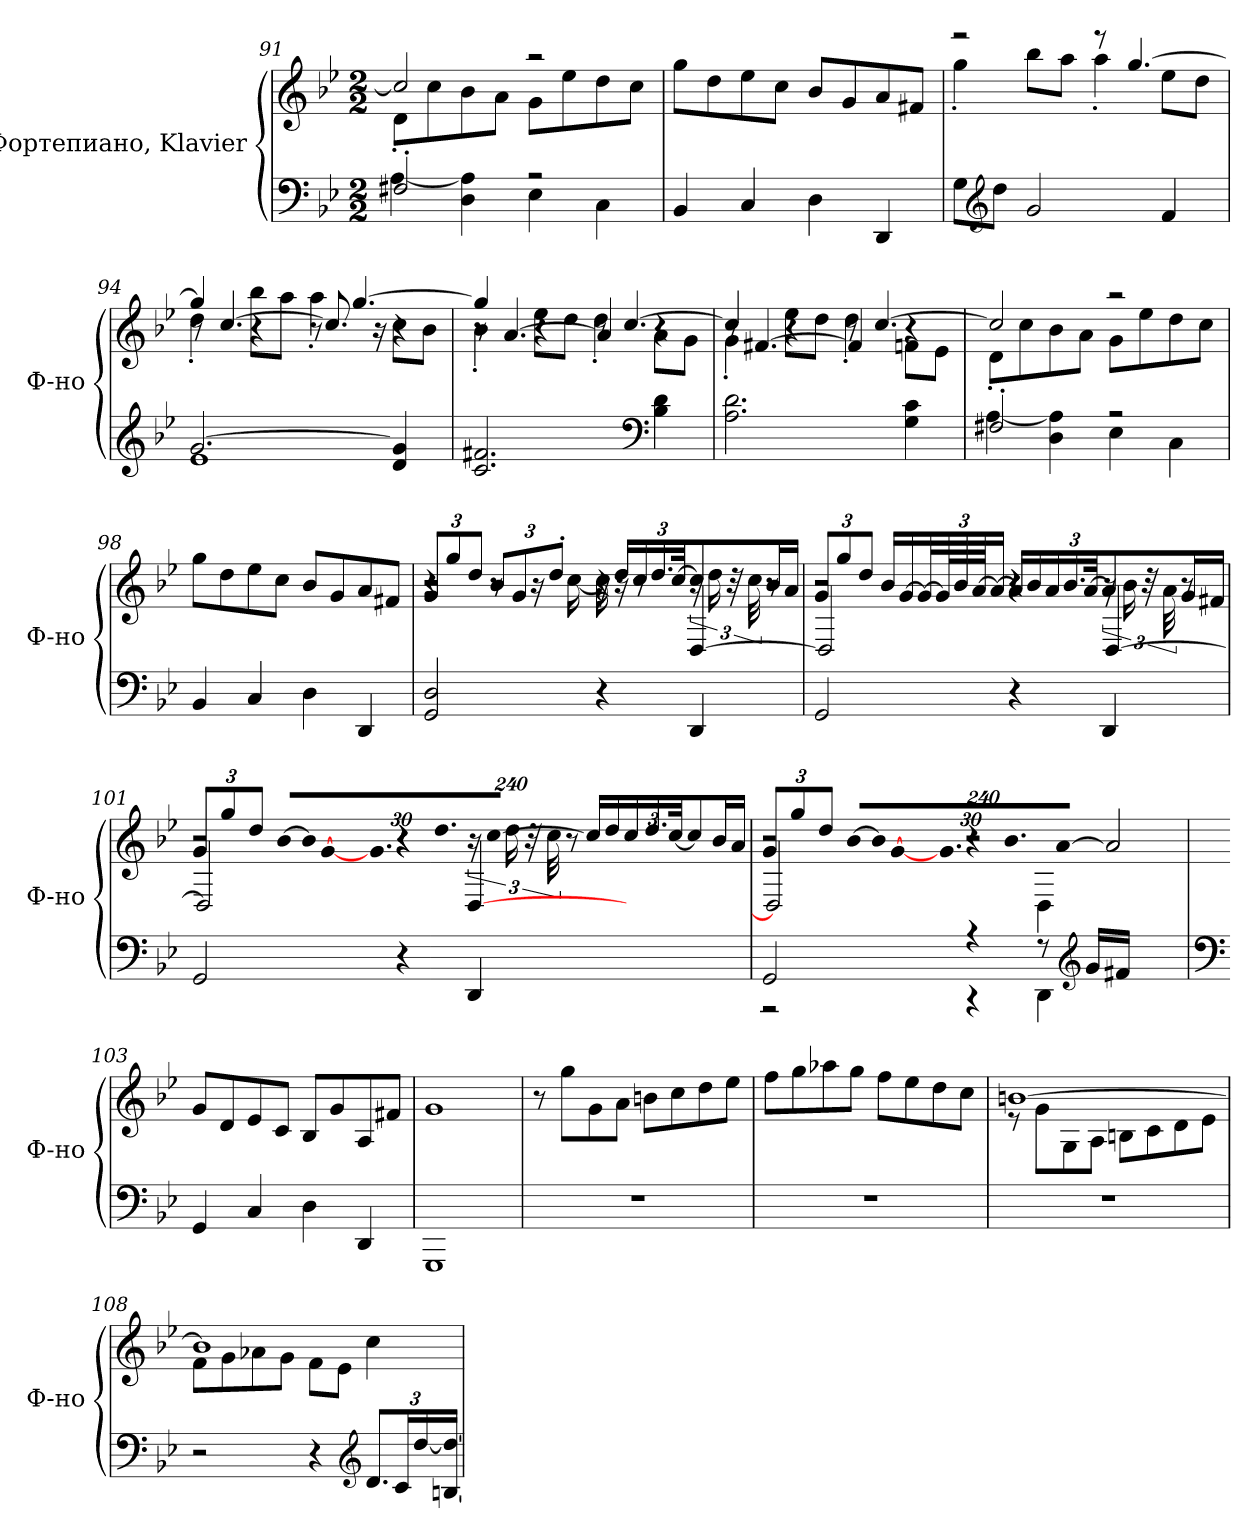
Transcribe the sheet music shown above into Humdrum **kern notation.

**kern	**kern
*part1	*part1
*staff2	*staff1
*I"Фортепиано, Klavier	*
*I'Ф-но	*
!!LO:LB:g=z
*clefF4	*clefG2
*k[b-e-]	*k[b-e-]
*M2/2	*M2/2
=91	=91
*^	*^
2F#X'/	[4A\	2cc/]	8d'\L
.	.	.	8cc\
.	4D\ 4A\]	.	8b-\
.	.	.	8a\J
2r	4E-\	2r	8g\L
.	.	.	8ee-\
.	4C\	.	8dd\
.	.	.	8cc\J
*v	*v	*	*
*	*v	*v
=92	=92
4BB-/	8gg\L
.	8dd\
4C/	8ee-\
.	8cc\J
4D\	8b-/L
.	8g/
4DD/	8a/
.	8f#X/J
=93	=93
*	*^
8G\L	2r	4gg'\
*clefG2	*	*
8dd\J	.	.
2g/	.	8bb-\L
.	.	8aa\J
.	8r	4aa'\
.	[4.gg/	.
4f/	.	8ee-\L
.	.	8dd\J
=94	=94	=94
*^	*	*^
[2.g/	1e-	4gg/]	4dd'\	8r
.	.	.	.	[4.cc/
.	.	4r	8bb-\L	.
.	.	.	8aa\J	.
.	.	8r	4aa'\	8.cc/]
.	.	[4.gg/	.	.
.	.	.	.	16r
4d/ 4g/]	.	.	8cc\L	4r
.	.	.	8b-\J	.
*v	*v	*	*	*
!!LO:LB:g=z	!!	!!
=95	=95	=95	=95
2.c/ 2.f#X/	4gg/]	4b-'\	8r
.	.	.	[4.a/
.	4r	8ee-\L	.
.	.	8dd\J	.
.	8r	4dd'\	4a/]
.	[4.cc/	.	.
*clefF4	*	*	*
4B-\ 4d\	.	8a\L	4r
.	.	8g\J	.
=96	=96	=96	=96
2.A\ 2.d\	4cc/]	4g'\	8r
.	.	.	[4.f#X/
.	4r	8ee-\L	.
.	.	8dd\J	.
.	8r	4dd'\	4f#/]
.	[4.cc/	.	.
4G\ 4c\	.	8fn\L	4r
.	.	8e-\J	.
*	*	*v	*v
=97	=97	=97
*^	*	*
2F#X'/	[4A\	2cc/]	8d'\L
.	.	.	8cc\
.	4D\ 4A\]	.	8b-\
.	.	.	8a\J
2r	4E-\	2r	8g\L
.	.	.	8ee-\
.	4C\	.	8dd\
.	.	.	8cc\J
*v	*v	*	*
*	*v	*v
=98	=98
4BB-/	8gg\L
.	8dd\
4C/	8ee-\
.	8cc\J
4D\	8b-/L
.	8g/
4DD/	8a/
.	8f#X/J
!!LO:LB:g=z
=99	=99
*	*Xbrackettup
*	*^
*	*	*^
2GG/ 2D/	12g/L	4r	2r
.	12gg/	.	.
.	12dd/J	.	.
.	12b-/L	8r	.
.	12g/	.	.
.	.	16r	.
.	12dd'/J	.	.
.	.	[16cc\	.
4r	16r	16cc\]	4r
.	16dd/LL	16r	.
.	24cc/	8r	.
.	24.dd/	.	.
.	[48cc/JK	.	.
*	*	*brackettup	*
4DD/	8cc/]	24r	[4D/
.	.	24dd\	.
.	.	48r	.
.	.	48cc\	.
.	16b-/L	8r	.
.	16a/JJ	.	.
=100	=100	=100	=100
*	*Xbrackettup	*	*
2GG/	12g/L	2r	2D/]
.	12gg/	.	.
.	12dd/J	.	.
.	16b-/LL	.	.
.	[16g/	.	.
.	32g/L_	.	.
.	96g/L]	.	.
.	96b-/	.	.
.	[96a/JJ	.	.
.	16a/JJ_	.	.
4r	16a/LL]	4r	4r
.	16b-/	.	.
.	24a/	.	.
.	24.b-/	.	.
.	[48a/JK	.	.
*	*	*brackettup	*
4DD/	8a/]	24r	[4D/
.	.	24b-\	.
.	.	48r	.
.	.	48a\	.
.	16g/L	8r	.
.	16f#X/JJ	.	.
!!LO:LB:g=z	!!	!!
=101	=101	=101	=101
*	*Xbrackettup	*	*
2GG/	12g/L	2r	2D/]
.	12gg/	.	.
.	12dd/J	.	.
!	!LO:N:vis=16	!	!
.	[1920%137b-/LL	.	.
!	!LO:N:vis=64	!	!
.	960%17b-/LL]	.	.
!	!LO:N:vis=64	!	!
.	[960%17g/J	.	.
.	1920ryy	.	.
!	!LO:N:vis=32.	!	!
.	1920%103g/]	.	.
!	!LO:N:vis=32.	!	!
.	1920%103dd/	.	.
!	!LO:N:vis=32	!	!
.	[640%23cc/JJJ	.	.
4r	.	4r	4r
.	16cc/LL]	.	.
.	16dd/	.	.
.	24cc/	.	.
.	24.dd/	.	.
.	[48cc/JK	.	.
*	*	*brackettup	*
4DD/	.	24r	[4D/
.	8cc/]	.	.
.	.	24dd\	.
.	.	48r	.
.	.	48cc\	.
.	.	8r	.
.	16b-/L	.	.
.	16a/JJ	.	.
1920ryy	.	1920ryy	1920ryy
=102	=102	=102	=102
*^	*	*	*
*	*	*Xbrackettup	*	*
2GG/	2r	12g/L	2r	2D/]
.	.	12gg/	.	.
.	.	12dd/J	.	.
!	!	!LO:N:vis=16	!	!
.	.	[1920%137b-/LL	.	.
!	!	!LO:N:vis=64	!	!
.	.	960%17b-/LL]	.	.
!	!	!LO:N:vis=64	!	!
.	.	[960%17g/J	.	.
.	.	1920ryy	.	.
!	!	!LO:N:vis=32.	!	!
.	.	1920%103g/]	.	.
!	!	!LO:N:vis=32.	!	!
.	.	1920%103b-/	.	.
!	!	!LO:N:vis=32	!	!
.	.	[640%23a/JJJ	.	.
4r	4r	.	4r	2r
.	.	2a/]	.	.
8r	4DD\	.	4D\	.
*clefG2	*	*	*	*
16g/LL	.	.	.	.
16f#X/JJ	.	.	.	.
1920ryy	1920ryy	.	1920ryy	1920ryy
*v	*v	*	*	*
*	*v	*v	*v
!!LO:LB:g=z
=103	=103
*clefF4	*
4GG/	8g/L
.	8d/
4C/	8e-/
.	8c/J
4D\	8B-/L
.	8g/
4DD/	8A/
.	8f#X/J
=104	=104
1GGG	1g
=105	=105
1r	8r
.	8gg\L
.	8g\
.	8a\J
.	8bn\L
.	8cc\
.	8dd\
.	8ee-\J
=106	=106
1r	8ff\L
.	8gg\
.	8aa-X\
.	8gg\J
.	8ff\L
.	8ee-\
.	8dd\
.	8cc\J
=107	=107
*	*^
1r	[1bn	8r
.	.	8g\L
.	.	8G\
.	.	8A\J
.	.	8Bn\L
.	.	8c\
.	.	8d\
.	.	8e-\J
!!LO:PB:g=z	!!
=108	=108	=108
2r	1b]	8f\L
.	.	8g\
.	.	8a-X\
.	.	8g\J
4r	.	8f\L
.	.	8e-\J
*clefG2	*	*
*Xbrackettup	*	*
12.d/L	.	4cc\
24c/L	.	.
[24dd/	.	.
[24Bn/ 24dd/_JJ	.	.
*	*v	*v
=	=
*-	*-
